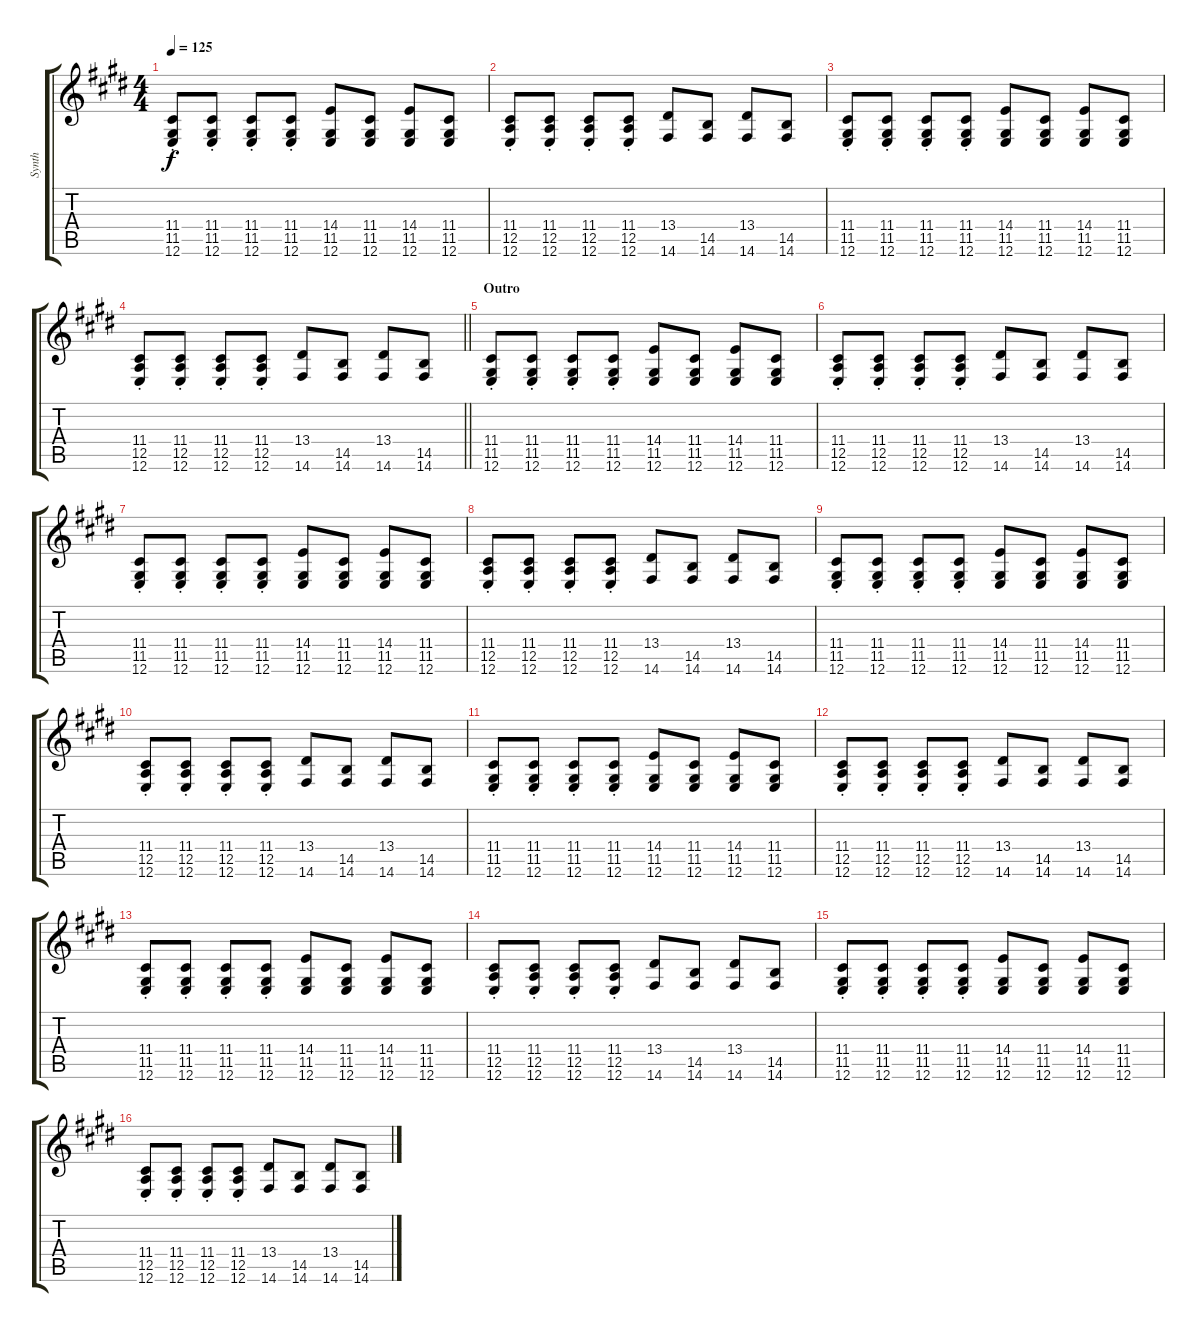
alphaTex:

\track ("Synth" "Synth") {instrument electricpiano2}
\staff {score tabs}
\tuning (E4 B3 G3 D3 A2 E2) {hide}
\ts (4 4)
\tempo 125
\clef g2
\ks c#minor
(11.4{st} 11.5{st} 12.6{st}).8{dy f} (11.4{st} 11.5{st} 12.6{st}).8 (11.4{st} 11.5{st} 12.6{st}).8 (11.4{st} 11.5{st} 12.6{st}).8 (14.4 11.5 12.6).8 (11.4 11.5 12.6).8 (14.4 11.5 12.6).8 (11.4 11.5 12.6).8 |
(11.4{st} 12.5{st} 12.6{st}).8 (11.4{st} 12.5{st} 12.6{st}).8 (11.4{st} 12.5{st} 12.6{st}).8 (11.4{st} 12.5{st} 12.6{st}).8 (13.4 14.6).8 (14.5 14.6).8 (13.4 14.6).8 (14.5 14.6).8 |
(11.4{st} 11.5{st} 12.6{st}).8 (11.4{st} 11.5{st} 12.6{st}).8 (11.4{st} 11.5{st} 12.6{st}).8 (11.4{st} 11.5{st} 12.6{st}).8 (14.4 11.5 12.6).8 (11.4 11.5 12.6).8 (14.4 11.5 12.6).8 (11.4 11.5 12.6).8 |
\barLineRight lightlight
(11.4{st} 12.5{st} 12.6{st}).8 (11.4{st} 12.5{st} 12.6{st}).8 (11.4{st} 12.5{st} 12.6{st}).8 (11.4{st} 12.5{st} 12.6{st}).8 (13.4 14.6).8 (14.5 14.6).8 (13.4 14.6).8 (14.5 14.6).8 |
\section ("" "Outro")
(11.4{st} 11.5{st} 12.6{st}).8 (11.4{st} 11.5{st} 12.6{st}).8 (11.4{st} 11.5{st} 12.6{st}).8 (11.4{st} 11.5{st} 12.6{st}).8 (14.4 11.5 12.6).8 (11.4 11.5 12.6).8 (14.4 11.5 12.6).8 (11.4 11.5 12.6).8 |
(11.4{st} 12.5{st} 12.6{st}).8 (11.4{st} 12.5{st} 12.6{st}).8 (11.4{st} 12.5{st} 12.6{st}).8 (11.4{st} 12.5{st} 12.6{st}).8 (13.4 14.6).8 (14.5 14.6).8 (13.4 14.6).8 (14.5 14.6).8 |
(11.4{st} 11.5{st} 12.6{st}).8 (11.4{st} 11.5{st} 12.6{st}).8 (11.4{st} 11.5{st} 12.6{st}).8 (11.4{st} 11.5{st} 12.6{st}).8 (14.4 11.5 12.6).8 (11.4 11.5 12.6).8 (14.4 11.5 12.6).8 (11.4 11.5 12.6).8 |
(11.4{st} 12.5{st} 12.6{st}).8 (11.4{st} 12.5{st} 12.6{st}).8 (11.4{st} 12.5{st} 12.6{st}).8 (11.4{st} 12.5{st} 12.6{st}).8 (13.4 14.6).8 (14.5 14.6).8 (13.4 14.6).8 (14.5 14.6).8 |
(11.4{st} 11.5{st} 12.6{st}).8 (11.4{st} 11.5{st} 12.6{st}).8 (11.4{st} 11.5{st} 12.6{st}).8 (11.4{st} 11.5{st} 12.6{st}).8 (14.4 11.5 12.6).8 (11.4 11.5 12.6).8 (14.4 11.5 12.6).8 (11.4 11.5 12.6).8 |
(11.4{st} 12.5{st} 12.6{st}).8 (11.4{st} 12.5{st} 12.6{st}).8 (11.4{st} 12.5{st} 12.6{st}).8 (11.4{st} 12.5{st} 12.6{st}).8 (13.4 14.6).8 (14.5 14.6).8 (13.4 14.6).8 (14.5 14.6).8 |
(11.4{st} 11.5{st} 12.6{st}).8 (11.4{st} 11.5{st} 12.6{st}).8 (11.4{st} 11.5{st} 12.6{st}).8 (11.4{st} 11.5{st} 12.6{st}).8 (14.4 11.5 12.6).8 (11.4 11.5 12.6).8 (14.4 11.5 12.6).8 (11.4 11.5 12.6).8 |
(11.4{st} 12.5{st} 12.6{st}).8 (11.4{st} 12.5{st} 12.6{st}).8 (11.4{st} 12.5{st} 12.6{st}).8 (11.4{st} 12.5{st} 12.6{st}).8 (13.4 14.6).8 (14.5 14.6).8 (13.4 14.6).8 (14.5 14.6).8 |
(11.4{st} 11.5{st} 12.6{st}).8 (11.4{st} 11.5{st} 12.6{st}).8 (11.4{st} 11.5{st} 12.6{st}).8 (11.4{st} 11.5{st} 12.6{st}).8 (14.4 11.5 12.6).8 (11.4 11.5 12.6).8 (14.4 11.5 12.6).8 (11.4 11.5 12.6).8 |
(11.4{st} 12.5{st} 12.6{st}).8 (11.4{st} 12.5{st} 12.6{st}).8 (11.4{st} 12.5{st} 12.6{st}).8 (11.4{st} 12.5{st} 12.6{st}).8 (13.4 14.6).8 (14.5 14.6).8 (13.4 14.6).8 (14.5 14.6).8 |
(11.4{st} 11.5{st} 12.6{st}).8 (11.4{st} 11.5{st} 12.6{st}).8 (11.4{st} 11.5{st} 12.6{st}).8 (11.4{st} 11.5{st} 12.6{st}).8 (14.4 11.5 12.6).8 (11.4 11.5 12.6).8 (14.4 11.5 12.6).8 (11.4 11.5 12.6).8 |
(11.4{st} 12.5{st} 12.6{st}).8 (11.4{st} 12.5{st} 12.6{st}).8 (11.4{st} 12.5{st} 12.6{st}).8 (11.4{st} 12.5{st} 12.6{st}).8 (13.4 14.6).8 (14.5 14.6).8 (13.4 14.6).8 (14.5 14.6).8
